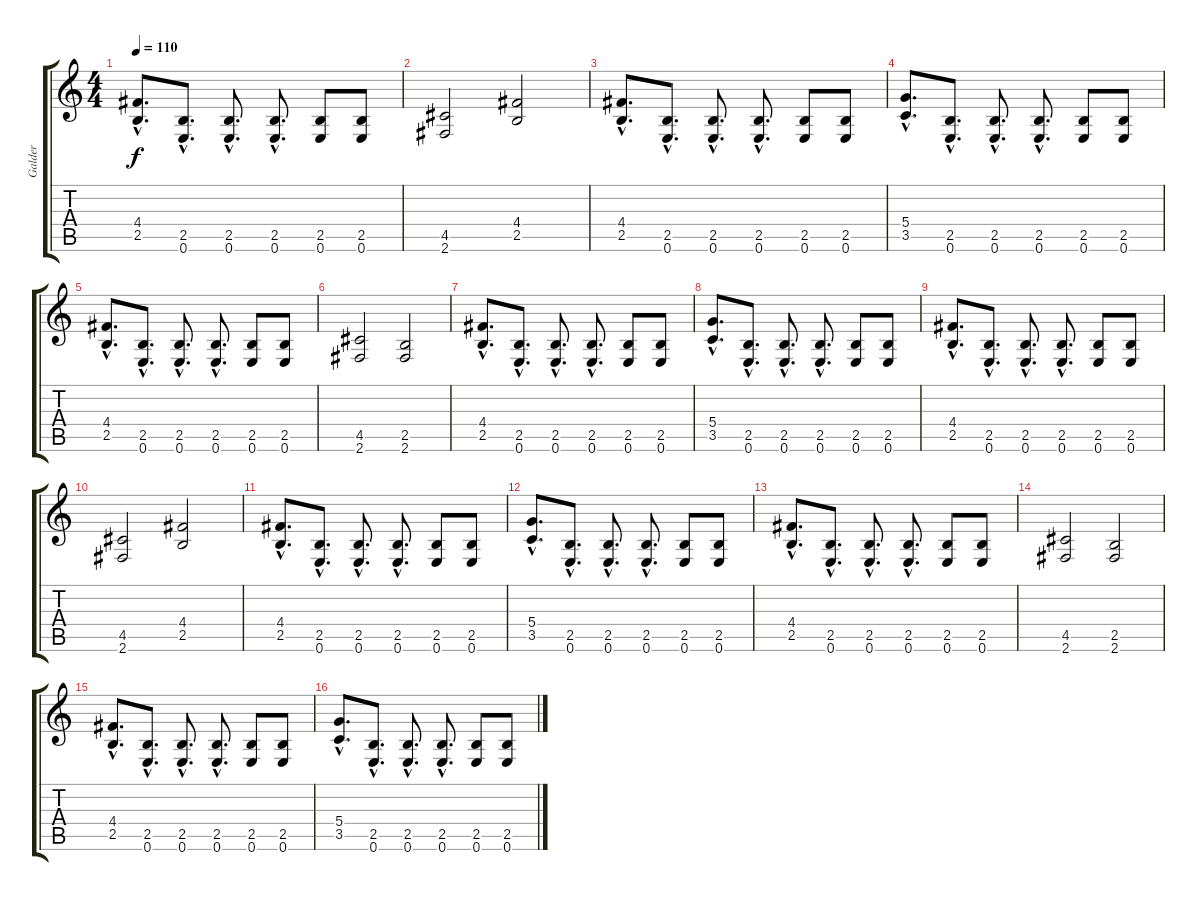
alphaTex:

\track ("Galder" "Galder") {instrument distortionguitar}
\staff {score tabs}
\tuning (E4 B3 G3 D3 A2 E2) {hide}
\ts (4 4)
\tempo 110
\clef g2
\ks c
(4.4{hac} 2.5{hac}).8{d dy f} (2.5{hac} 0.6{hac}).8{d} (2.5{hac} 0.6{hac}).8{d} (2.5{hac} 0.6{hac}).8{d} (2.5 0.6).8 (2.5 0.6).8 |
(4.5 2.6).2 (4.4 2.5).2 |
(4.4{hac} 2.5{hac}).8{d} (2.5{hac} 0.6{hac}).8{d} (2.5{hac} 0.6{hac}).8{d} (2.5{hac} 0.6{hac}).8{d} (2.5 0.6).8 (2.5 0.6).8 |
(5.4{hac} 3.5{hac}).8{d} (2.5{hac} 0.6{hac}).8{d} (2.5{hac} 0.6{hac}).8{d} (2.5{hac} 0.6{hac}).8{d} (2.5 0.6).8 (2.5 0.6).8 |
(4.4{hac} 2.5{hac}).8{d} (2.5{hac} 0.6{hac}).8{d} (2.5{hac} 0.6{hac}).8{d} (2.5{hac} 0.6{hac}).8{d} (2.5 0.6).8 (2.5 0.6).8 |
(4.5 2.6).2 (2.5 2.6).2 |
(4.4{hac} 2.5{hac}).8{d} (2.5{hac} 0.6{hac}).8{d} (2.5{hac} 0.6{hac}).8{d} (2.5{hac} 0.6{hac}).8{d} (2.5 0.6).8 (2.5 0.6).8 |
(5.4{hac} 3.5{hac}).8{d} (2.5{hac} 0.6{hac}).8{d} (2.5{hac} 0.6{hac}).8{d} (2.5{hac} 0.6{hac}).8{d} (2.5 0.6).8 (2.5 0.6).8 |
(4.4{hac} 2.5{hac}).8{d} (2.5{hac} 0.6{hac}).8{d} (2.5{hac} 0.6{hac}).8{d} (2.5{hac} 0.6{hac}).8{d} (2.5 0.6).8 (2.5 0.6).8 |
(4.5 2.6).2 (4.4 2.5).2 |
(4.4{hac} 2.5{hac}).8{d} (2.5{hac} 0.6{hac}).8{d} (2.5{hac} 0.6{hac}).8{d} (2.5{hac} 0.6{hac}).8{d} (2.5 0.6).8 (2.5 0.6).8 |
(5.4{hac} 3.5{hac}).8{d} (2.5{hac} 0.6{hac}).8{d} (2.5{hac} 0.6{hac}).8{d} (2.5{hac} 0.6{hac}).8{d} (2.5 0.6).8 (2.5 0.6).8 |
(4.4{hac} 2.5{hac}).8{d} (2.5{hac} 0.6{hac}).8{d} (2.5{hac} 0.6{hac}).8{d} (2.5{hac} 0.6{hac}).8{d} (2.5 0.6).8 (2.5 0.6).8 |
(4.5 2.6).2 (2.5 2.6).2 |
(4.4{hac} 2.5{hac}).8{d} (2.5{hac} 0.6{hac}).8{d} (2.5{hac} 0.6{hac}).8{d} (2.5{hac} 0.6{hac}).8{d} (2.5 0.6).8 (2.5 0.6).8 |
(5.4{hac} 3.5{hac}).8{d} (2.5{hac} 0.6{hac}).8{d} (2.5{hac} 0.6{hac}).8{d} (2.5{hac} 0.6{hac}).8{d} (2.5 0.6).8 (2.5 0.6).8
